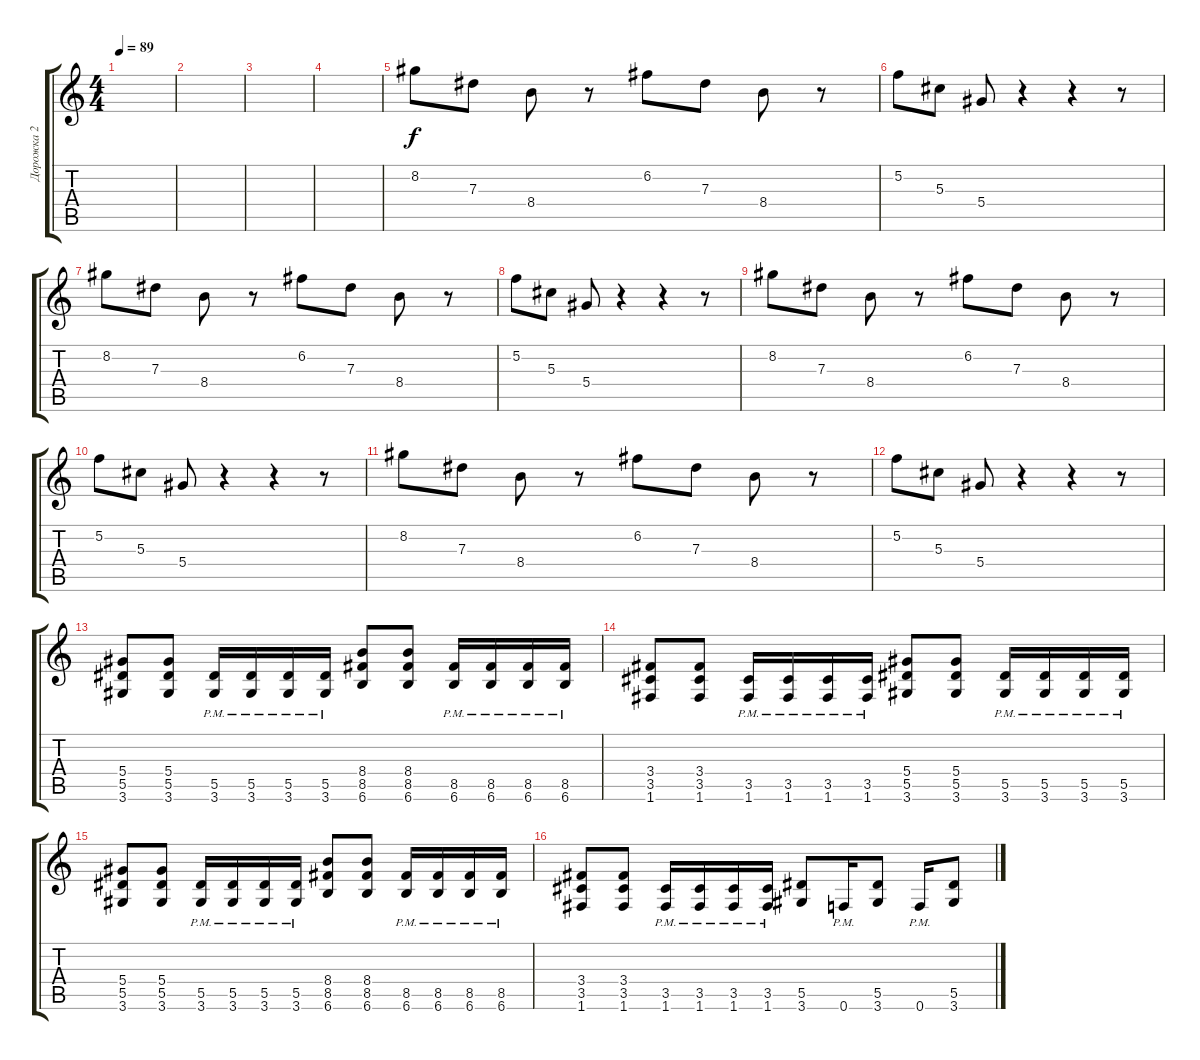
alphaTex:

\track ("Дорожка 2" "Дорожка 2") {instrument overdrivenguitar}
\staff {score tabs}
\tuning (F4 C4 Ab3 Eb3 Bb2 F2) {hide}
\ts (4 4)
\tempo 89
\clef g2
\ks c
|
|
|
|
8.2.8 7.3.8 8.4.8 r.8 6.2.8 7.3.8 8.4.8 r.8 |
5.2.8 5.3.8 5.4.8 r.4 r.4 r.8 |
8.2.8 7.3.8 8.4.8 r.8 6.2.8 7.3.8 8.4.8 r.8 |
5.2.8 5.3.8 5.4.8 r.4 r.4 r.8 |
8.2.8 7.3.8 8.4.8 r.8 6.2.8 7.3.8 8.4.8 r.8 |
5.2.8 5.3.8 5.4.8 r.4 r.4 r.8 |
8.2.8 7.3.8 8.4.8 r.8 6.2.8 7.3.8 8.4.8 r.8 |
5.2.8 5.3.8 5.4.8 r.4 r.4 r.8 |
(5.4 5.5 3.6).8 (5.4 5.5 3.6).8 (5.5{pm} 3.6{pm}).16 (5.5{pm} 3.6{pm}).16 (5.5{pm} 3.6{pm}).16 (5.5{pm} 3.6{pm}).16 (8.4 8.5 6.6).8 (8.4 8.5 6.6).8 (8.5{pm} 6.6{pm}).16 (8.5{pm} 6.6{pm}).16 (8.5{pm} 6.6{pm}).16 (8.5{pm} 6.6{pm}).16 |
(3.4 3.5 1.6).8 (3.4 3.5 1.6).8 (3.5{pm} 1.6{pm}).16 (3.5{pm} 1.6{pm}).16 (3.5{pm} 1.6{pm}).16 (3.5{pm} 1.6{pm}).16 (5.4 5.5 3.6).8 (5.4 5.5 3.6).8 (5.5{pm} 3.6{pm}).16 (5.5{pm} 3.6{pm}).16 (5.5{pm} 3.6{pm}).16 (5.5{pm} 3.6{pm}).16 |
(5.4 5.5 3.6).8 (5.4 5.5 3.6).8 (5.5{pm} 3.6{pm}).16 (5.5{pm} 3.6{pm}).16 (5.5{pm} 3.6{pm}).16 (5.5{pm} 3.6{pm}).16 (8.4 8.5 6.6).8 (8.4 8.5 6.6).8 (8.5{pm} 6.6{pm}).16 (8.5{pm} 6.6{pm}).16 (8.5{pm} 6.6{pm}).16 (8.5{pm} 6.6{pm}).16 |
(3.4 3.5 1.6).8 (3.4 3.5 1.6).8 (3.5{pm} 1.6{pm}).16 (3.5{pm} 1.6{pm}).16 (3.5{pm} 1.6{pm}).16 (3.5{pm} 1.6{pm}).16 (5.5 3.6).8 0.6{pm}.16 (5.5 3.6).8 0.6{pm}.16 (5.5 3.6).8
